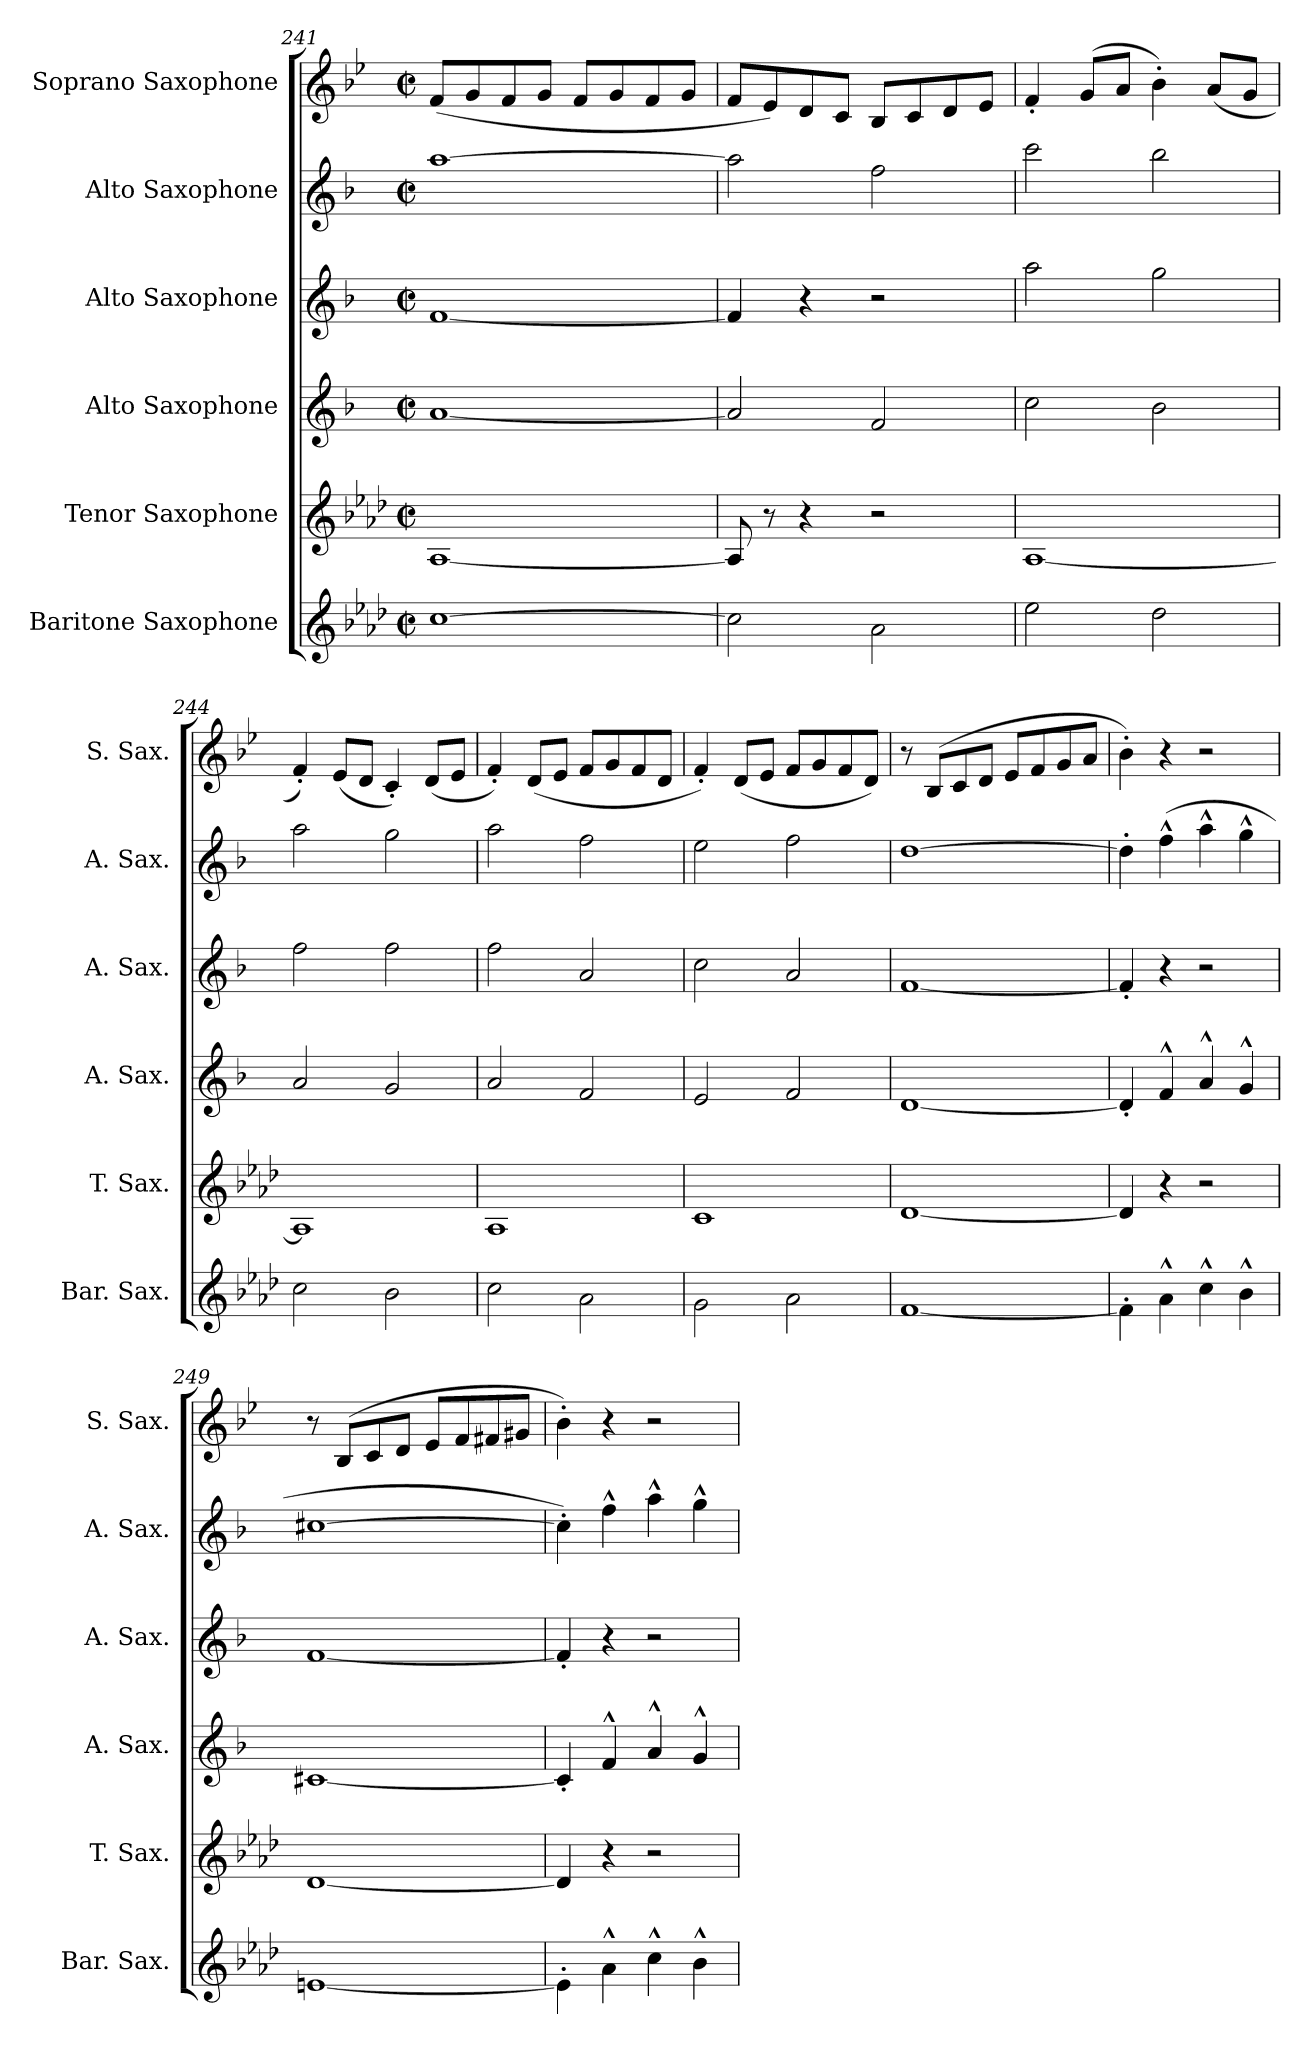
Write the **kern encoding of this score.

**kern	**kern	**kern	**kern	**kern	**kern
*part6	*part5	*part4	*part3	*part2	*part1
*staff6	*staff5	*staff4	*staff3	*staff2	*staff1
*I"Baritone Saxophone	*I"Tenor Saxophone	*I"Alto Saxophone	*I"Alto Saxophone	*I"Alto Saxophone	*I"Soprano Saxophone
*I'Bar. Sax.	*I'T. Sax.	*I'A. Sax.	*I'A. Sax.	*I'A. Sax.	*I'S. Sax.
*clefG2	*clefG2	*clefG2	*clefG2	*clefG2	*clefG2
*ITrd12c21	*ITrd8c14	*ITrd5c9	*ITrd5c9	*ITrd5c9	*ITrd1c2
*k[b-e-a-d-]	*k[b-e-a-d-]	*k[b-e-a-d-]	*k[b-e-a-d-]	*k[b-e-a-d-]	*k[b-e-a-d-]
*M2/2	*M2/2	*M2/2	*M2/2	*M2/2	*M2/2
*met(c|)	*met(c|)	*met(c|)	*met(c|)	*met(c|)	*met(c|)
=241	=241	=241	=241	=241	=241
[1c	[1AA-	[1c	[1A-	[1cc	(>8e-/L
.	.	.	.	.	8f/
.	.	.	.	.	8e-/
.	.	.	.	.	8f/J
.	.	.	.	.	8e-/L
.	.	.	.	.	8f/
.	.	.	.	.	8e-/
.	.	.	.	.	8f/J
=242	=242	=242	=242	=242	=242
2c\]	8AA-/]	2c/]	4A-/]	2cc\]	8e-/L
.	8r	.	.	.	8d-/)
.	4r	.	4r	.	8c/
.	.	.	.	.	8B-/J
2A-\	2r	2A-/	2r	2a-\	8A-/L
.	.	.	.	.	8B-/
.	.	.	.	.	8c/
.	.	.	.	.	8d-/J
=243	=243	=243	=243	=243	=243
2e-\	[1AA-	2e-\	2cc\	2ee-\	4e-'/
.	.	.	.	.	(>8f/L
.	.	.	.	.	8g/J
2d-\	.	2d-\	2b-\	2dd-\	4a-'\)
.	.	.	.	.	(<8g/L
.	.	.	.	.	8f/J
=244	=244	=244	=244	=244	=244
2c\	1AA-]	2c/	2a-\	2cc\	4e-'/)
.	.	.	.	.	(<8d-/L
.	.	.	.	.	8c/J
2B-\	.	2B-/	2a-\	2b-\	4B-'/)
.	.	.	.	.	(<8c/L
.	.	.	.	.	8d-/J
!!LO:LB:g=z
=245	=245	=245	=245	=245	=245
2c\	1AA-	2c/	2a-\	2cc\	4e-'/)
.	.	.	.	.	(<8c/L
.	.	.	.	.	8d-/J
2A-\	.	2A-/	2c/	2a-\	8e-/L
.	.	.	.	.	8f/
.	.	.	.	.	8e-/
.	.	.	.	.	8c/J
=246	=246	=246	=246	=246	=246
2G\	1C	2G/	2e-\	2g\	4e-'/)
.	.	.	.	.	(<8c/L
.	.	.	.	.	8d-/J
2A-\	.	2A-/	2c/	2a-\	8e-/L
.	.	.	.	.	8f/
.	.	.	.	.	8e-/
.	.	.	.	.	8c/J)
=247	=247	=247	=247	=247	=247
[1F	[1D-	[1F	[1A-	[1f	8r
.	.	.	.	.	(<8A-/L
.	.	.	.	.	8B-/
.	.	.	.	.	8c/J
.	.	.	.	.	8d-/L
.	.	.	.	.	8e-/
.	.	.	.	.	8f/
.	.	.	.	.	8g/J
=248	=248	=248	=248	=248	=248
4F'\]	4D-/]	4F'/]	4A-'/]	4f'\]	4a-'\)
4A-^^\	4r	4A-^^/	4r	(>4a-^^\	4r
4c^^\	2r	4c^^/	2r	4cc^^\	2r
4B-^^\	.	4B-^^/	.	4b-^^\	.
=249	=249	=249	=249	=249	=249
[1En	[1D-	[1En	[1A-	[1en	8r
.	.	.	.	.	(<8A-/L
.	.	.	.	.	8B-/
.	.	.	.	.	8c/J
.	.	.	.	.	8d-/L
.	.	.	.	.	8e-/
.	.	.	.	.	8en/
.	.	.	.	.	8f#X/J
!!LO:PB:g=z
=250	=250	=250	=250	=250	=250
4E'\]	4D-/]	4E'/]	4A-'/]	4e'\])	4a-'\)
4A-^^\	4r	4A-^^/	4r	4a-^^\	4r
4c^^\	2r	4c^^/	2r	4cc^^\	2r
4B-^^\	.	4B-^^/	.	4b-^^\	.
=	=	=	=	=	=
*-	*-	*-	*-	*-	*-
